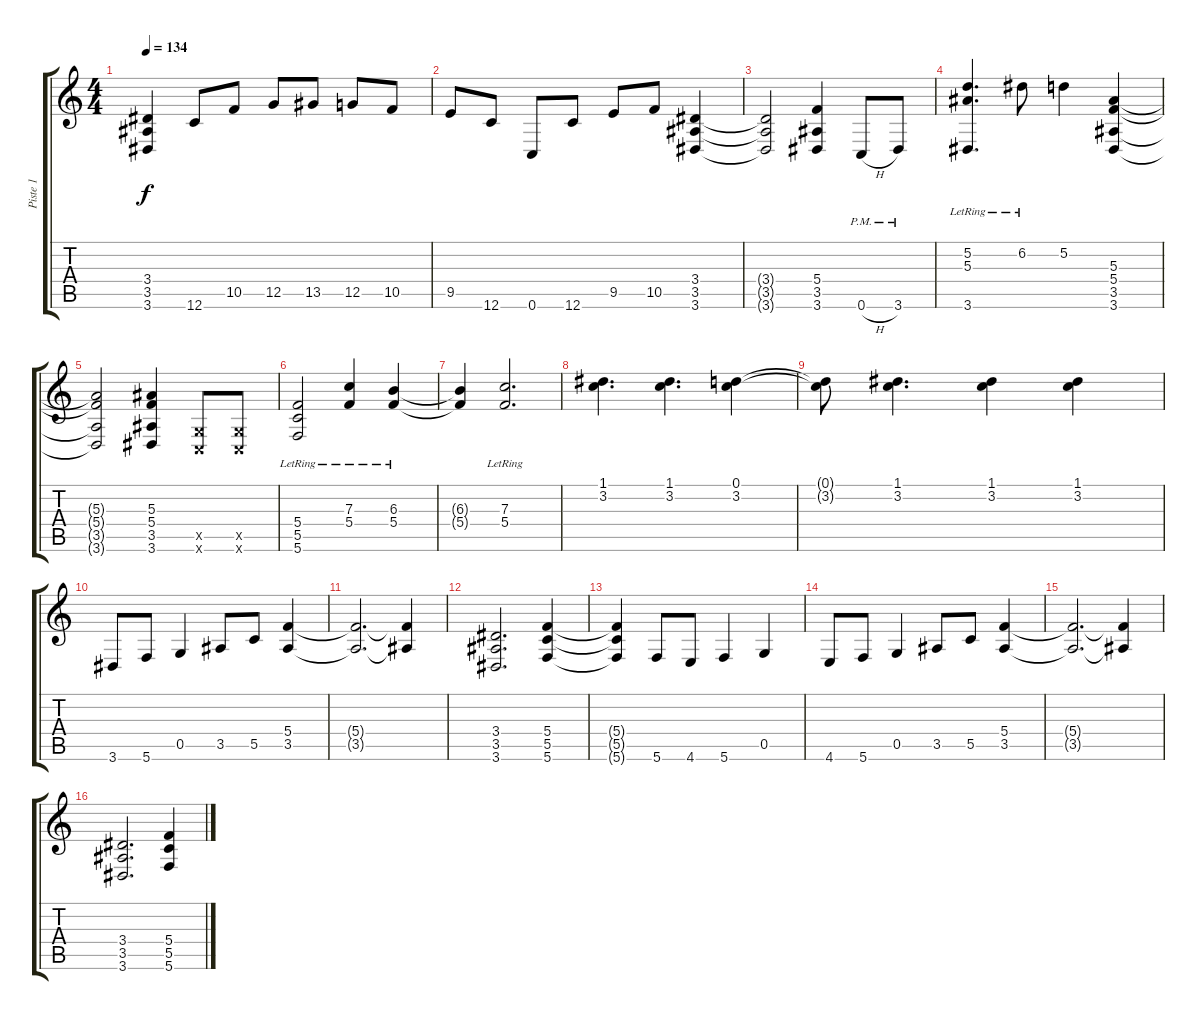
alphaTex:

\track ("Piste 1" "Piste 1") {instrument overdrivenguitar}
\staff {score tabs}
\tuning (D4 A3 F3 C3 G2 C2) {hide}
\ts (4 4)
\tempo 134
\clef g2
\ks c
(3.4{t} 3.5{t} 3.6{t}).4{dy f} 12.6.8 10.5.8 12.5.8 13.5.8 12.5.8 10.5.8 |
9.5.8 12.6.8 0.6.8 12.6.8 9.5.8 10.5.8 (3.4 3.5 3.6).4 |
(3.4{t} 3.5{t} 3.6{t}).2 (5.4 3.5 3.6).4 0.6{h pm}.8 3.6{pm}.8 |
(5.2{lr} 5.3{lr} 3.6).4{d} 6.2{lr}.8 5.2.4 (5.3 5.4 3.5 3.6).4 |
(5.3{t} 5.4{t} 3.5{t} 3.6{t}).2 (5.3 5.4 3.5 3.6).4 (0.5{x} 0.6{x}).8 (0.5{x} 0.6{x}).8 |
(5.4{lr} 5.5{lr} 5.6{lr}).2 (7.3 5.4{lr}).4 (6.3 5.4{lr}).4 |
(6.3{t} 5.4{t}).4 (7.3 5.4{lr}).2{d} |
(1.1 3.2).4{d} (1.1 3.2).4{d} (0.1 3.2).4 |
(0.1{t} 3.2{t}).8 (1.1 3.2).4{d} (1.1 3.2).4 (1.1 3.2).4 |
3.6.8 5.6.8 0.5.4 3.5.8 5.5.8 (5.4 3.5).4 |
(5.4{t} 3.5{t}).2{d} (5.4{t} 3.5{t}).4 |
(3.4 3.5 3.6).2{d} (5.4 5.5 5.6).4 |
(5.4{t} 5.5{t} 5.6{t}).4 5.6.8 4.6.8 5.6.4 0.5.4 |
4.6.8 5.6.8 0.5.4 3.5.8 5.5.8 (5.4 3.5).4 |
(5.4{t} 3.5{t}).2{d} (5.4{t} 3.5{t}).4 |
(3.4 3.5 3.6).2{d} (5.4 5.5 5.6).4
